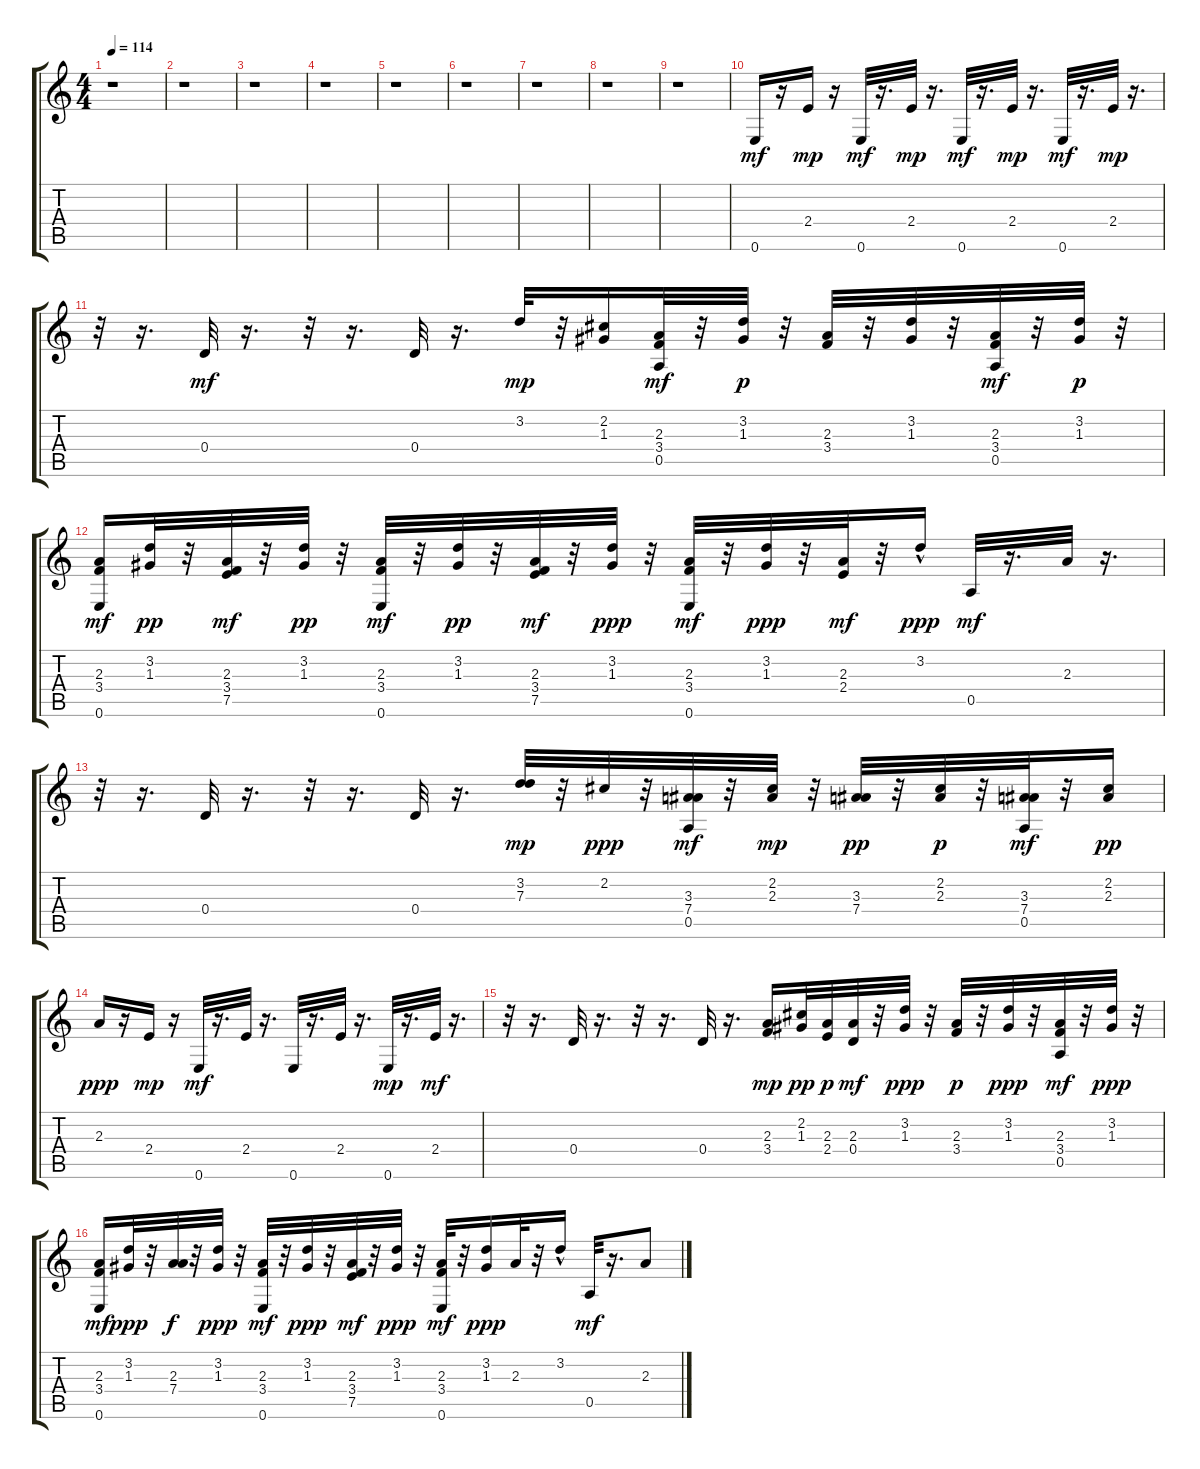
\track "" {instrument electricguitarmuted}
\staff {score tabs}
\tuning (E4 B3 G3 D3 A2 E2) {hide}
\ts (4 4)
\tempo 114
\clef g2
\ks c
r.1{dy mf instrument electricguitarmuted} |
r.1 |
r.1 |
r.1 |
r.1 |
r.1 |
r.1 |
r.1 |
r.1 |
0.6.16 r.16 2.4.16{dy mp} r.16 0.6.32{dy mf} r.16{d} 2.4.32{dy mp} r.16{d} 0.6.32{dy mf} r.16{d} 2.4.32{dy mp} r.16{d} 0.6.32{dy mf} r.16{d} 2.4.32{dy mp} r.16{d} |
r.32 r.16{d} 0.4.32{dy mf} r.16{d} r.32 r.16{d} 0.4.32 r.16{d} 3.2.32{dy mp} r.32 (2.2 1.3).16 (2.3 3.4 0.5).32{dy mf} r.32 (3.2 1.3).32{dy p} r.32 (2.3 3.4).32 r.32 (3.2 1.3).32 r.32 (2.3 3.4 0.5).32{dy mf} r.32 (3.2 1.3).32{dy p} r.32 |
(2.3 3.4 0.6).16{dy mf} (3.2 1.3).32{dy pp} r.32 (2.3 3.4 7.5).32{dy mf} r.32 (3.2 1.3).32{dy pp} r.32 (2.3 3.4 0.6).32{dy mf} r.32 (3.2 1.3).32{dy pp} r.32 (2.3 3.4 7.5).32{dy mf} r.32 (3.2 1.3).32{dy ppp} r.32 (2.3 3.4 0.6).32{dy mf} r.32 (3.2 1.3).32{dy ppp} r.32 (2.3 2.4).32{dy mf} r.32 3.2{hac}.16{dy ppp} 0.5.32{dy mf} r.16{d} 2.3.32 r.16{d} |
r.32 r.16{d} 0.4.32 r.16{d} r.32 r.16{d} 0.4.32 r.16{d} (3.2 7.3).32{dy mp} r.32 2.2.32{dy ppp} r.32 (3.3 7.4 0.5).32{dy mf} r.32 (2.2 2.3).32{dy mp} r.32 (3.3 7.4).32{dy pp} r.32 (2.2 2.3).32{dy p} r.32 (3.3 7.4 0.5).32{dy mf} r.32 (2.2 2.3).16{dy pp} |
2.3.16{dy ppp} r.16 2.4.16{dy mp} r.16 0.6.32{dy mf} r.16{d} 2.4.32 r.16{d} 0.6.32 r.16{d} 2.4.32 r.16{d} 0.6.32{dy mp} r.16{d} 2.4.32{dy mf} r.16{d} |
r.32 r.16{d} 0.4.32 r.16{d} r.32 r.16{d} 0.4.32 r.16{d} (2.3 3.4).16{dy mp} (2.2 1.3).32{dy pp} (2.3 2.4).32{dy p} (2.3 0.4).32{dy mf} r.32 (3.2 1.3).32{dy ppp} r.32 (2.3 3.4).32{dy p} r.32 (3.2 1.3).32{dy ppp} r.32 (2.3 3.4 0.5).32{dy mf} r.32 (3.2 1.3).32{dy ppp} r.32 |
(2.3 3.4 0.6).16{dy mf} (3.2 1.3).32{dy ppp} r.32 (2.3 7.4).32{dy f} r.32 (3.2 1.3).32{dy ppp} r.32 (2.3 3.4 0.6).32{dy mf} r.32 (3.2 1.3).32{dy ppp} r.32 (2.3 3.4 7.5).32{dy mf} r.32 (3.2 1.3).32{dy ppp} r.32 (2.3 3.4 0.6).32{dy mf} r.32 (3.2 1.3).16{dy ppp} 2.3.32 r.32 3.2{hac}.16 0.5.32{dy mf} r.16{d} 2.3.8
